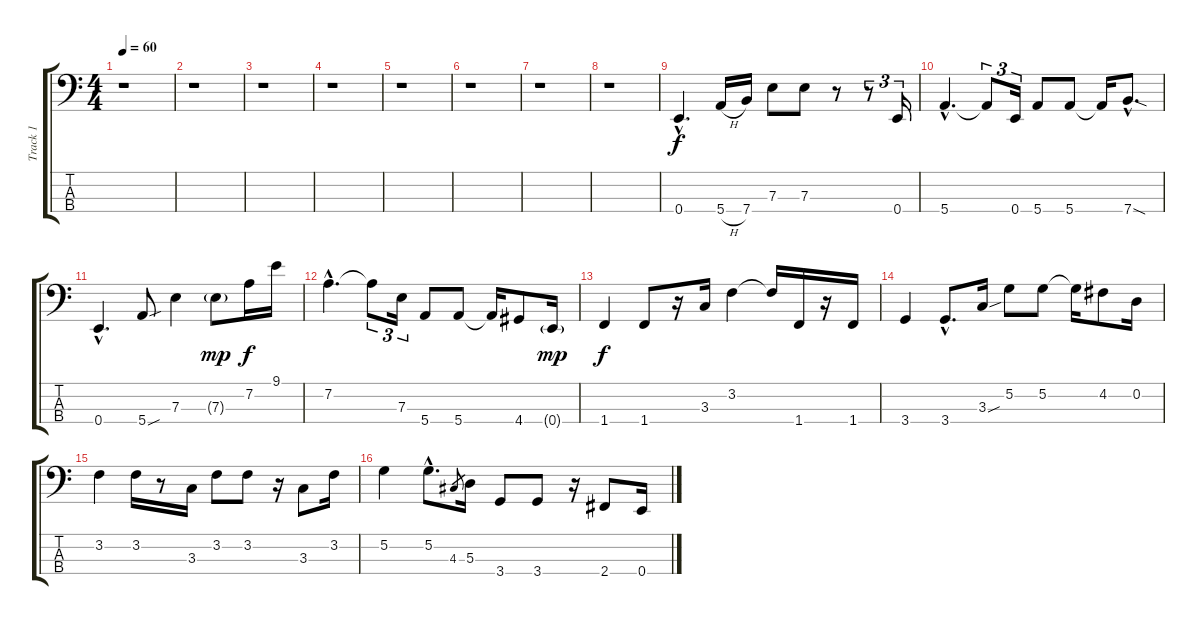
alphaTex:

\track ("Track 1" "Track 1") {instrument electricbassfinger}
\staff {score tabs}
\tuning (G2 D2 A1 E1) {hide}
\ts (4 4)
\tempo 60
\clef f4
\ks c
r.1{dy f instrument electricbassfinger} |
r.1 |
r.1 |
r.1 |
r.1 |
r.1 |
r.1 |
r.1 |
0.4{hac}.4{d} 5.4{h}.16 7.4.16 7.3.8 7.3.8 r.8 r.8{tu (3 2)} 0.4.16{tu (3 2)} |
5.4{hac}.4{d} 5.4{t}.8{tu (3 2)} 0.4.16{tu (3 2)} 5.4.8 5.4.8 5.4{t}.16 7.4{sod hac}.8{d} |
0.4{hac}.4{d} 5.4{sou}.8 7.3.4 7.3{g}.8{dy mp} 7.2.16{dy f} 9.1.16 |
7.2{hac}.4{d} 7.2{t}.8{tu (3 2)} 7.3.16{tu (3 2)} 5.4.8 5.4.8 5.4{t}.16 4.4.8 0.4{g}.16{dy mp} |
1.4.4{dy f} 1.4.8 r.16 3.3.16 3.2.4 3.2{t}.16 1.4.16 r.16 1.4.16 |
3.4.4 3.4{hac}.8{d} 3.3{sou}.16 5.2.8 5.2.8 5.2{t}.16 4.2.8 0.2.16 |
3.2.4 3.2.16 r.8 3.3.16 3.2.8 3.2.8 r.16 3.3.8 3.2.16 |
5.2.4 5.2{hac}.8{d} 4.3.8{gr} 5.3.16 3.4.8 3.4.8 r.16 2.4.8 0.4.16
